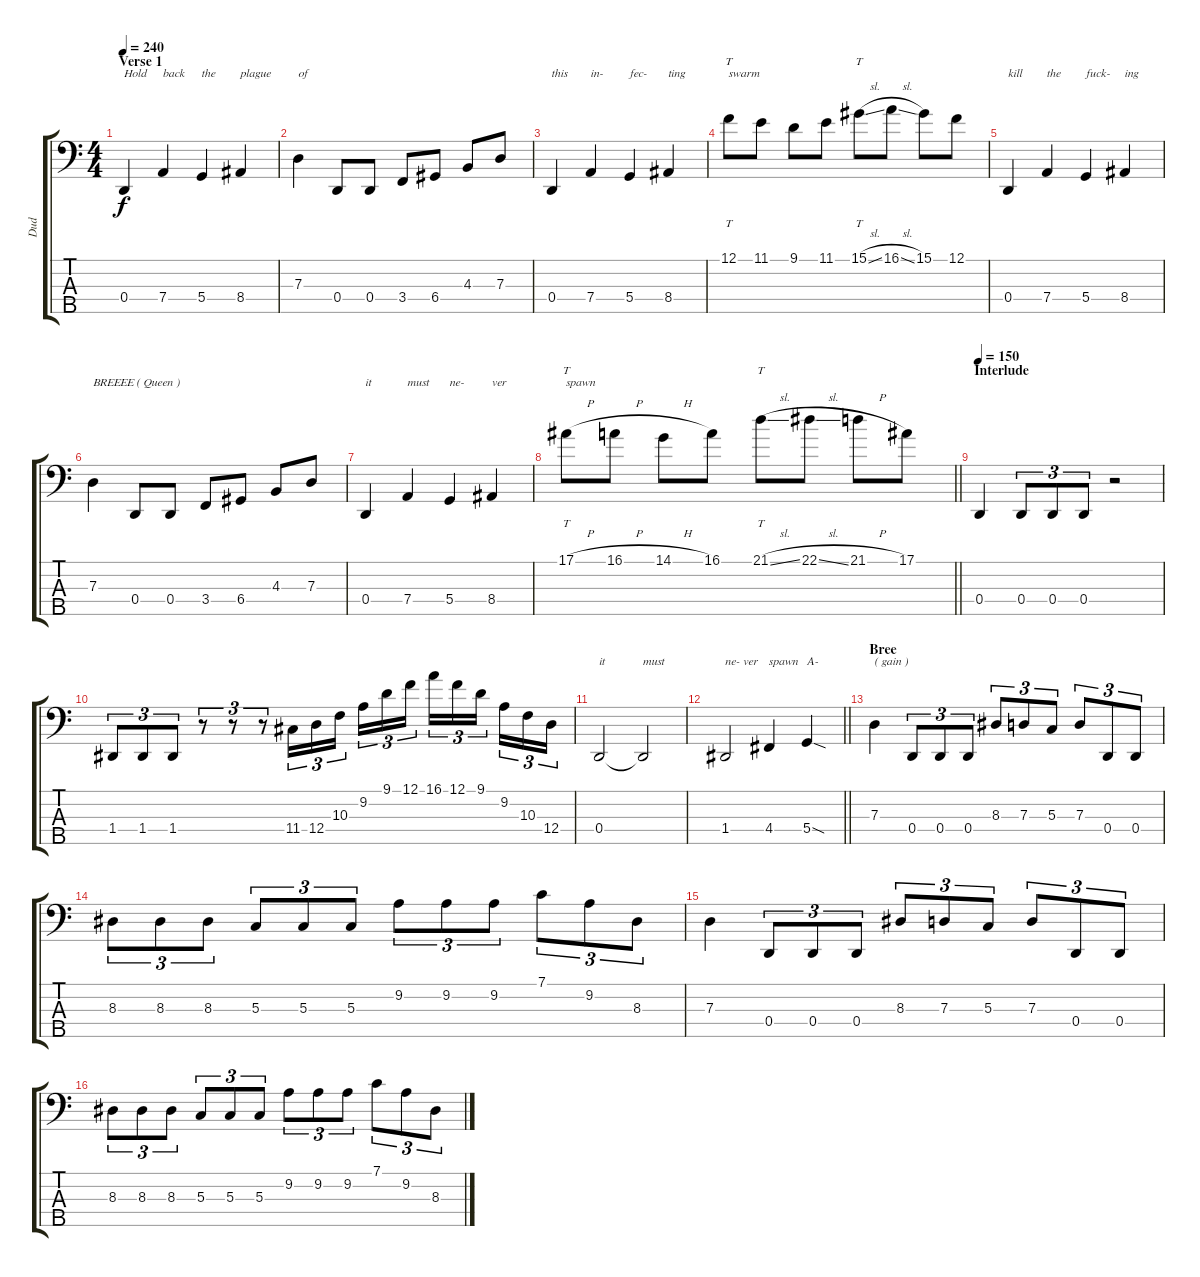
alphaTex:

\track ("Dud" "Dud") {instrument slapbass1}
\staff {score tabs}
\tuning (F2 C2 G1 D1 A0) {hide}
\ts (4 4)
\section ("" "Verse 1")
\tempo 240
\clef f4
\ks c
0.4.4{txt "Hold" dy f} 7.4.4{txt "back"} 5.4.4{txt "the"} 8.4.4{txt "plague"} |
7.3.4{txt "of"} 0.4.8 0.4.8 3.4.8 6.4.8 4.3.8 7.3.8 |
0.4.4{txt "this"} 7.4.4{txt "in-"} 5.4.4{txt "fec-"} 8.4.4{txt "ting"} |
12.1.8{tt txt "swarm"} 11.1.8 9.1.8 11.1.8 15.1{sl}.8{tt} 16.1{sl}.8 15.1.8 12.1.8 |
0.4.4{txt "kill"} 7.4.4{txt "the"} 5.4.4{txt "fuck-"} 8.4.4{txt "ing"} |
7.3.4{txt "BREEEE ( Queen )"} 0.4.8 0.4.8 3.4.8 6.4.8 4.3.8 7.3.8 |
0.4.4{txt "it"} 7.4.4{txt "must"} 5.4.4{txt "ne-"} 8.4.4{txt "ver"} |
\barLineRight lightlight
17.1{h}.8{tt txt "spawn"} 16.1{h}.8 14.1{h}.8 16.1.8 21.1{sl}.8{tt} 22.1{sl}.8 21.1{h}.8 17.1.8 |
\section ("" "Interlude")
\tempo 150
0.4.4 0.4.8{tu (3 2)} 0.4.8{tu (3 2)} 0.4.8{tu (3 2)} r.2 |
1.4.8{tu (3 2)} 1.4.8{tu (3 2)} 1.4.8{tu (3 2)} r.8{tu (3 2)} r.8{tu (3 2)} r.8{tu (3 2)} 11.4.16{tu (3 2)} 12.4.16{tu (3 2)} 10.3.16{tu (3 2) beam splitsecondary} 9.2.16{tu (3 2)} 9.1.16{tu (3 2)} 12.1.16{tu (3 2)} 16.1.16{tu (3 2)} 12.1.16{tu (3 2)} 9.1.16{tu (3 2) beam splitsecondary} 9.2.16{tu (3 2)} 10.3.16{tu (3 2)} 12.4.16{tu (3 2)} |
0.4.2{txt "it"} 0.4{t}.2{txt "must"} |
\barLineRight lightlight
1.4.2{txt "ne- ver"} 4.4.4{txt "spawn"} 5.4{sod}.4{txt "A-"} |
\section ("" "Bree")
7.3.4{txt "( gain )"} 0.4.8{tu (3 2)} 0.4.8{tu (3 2)} 0.4.8{tu (3 2)} 8.3.8{tu (3 2)} 7.3.8{tu (3 2)} 5.3.8{tu (3 2)} 7.3.8{tu (3 2)} 0.4.8{tu (3 2)} 0.4.8{tu (3 2)} |
8.3.8{tu (3 2)} 8.3.8{tu (3 2)} 8.3.8{tu (3 2)} 5.3.8{tu (3 2)} 5.3.8{tu (3 2)} 5.3.8{tu (3 2)} 9.2.8{tu (3 2)} 9.2.8{tu (3 2)} 9.2.8{tu (3 2)} 7.1.8{tu (3 2)} 9.2.8{tu (3 2)} 8.3.8{tu (3 2)} |
7.3.4 0.4.8{tu (3 2)} 0.4.8{tu (3 2)} 0.4.8{tu (3 2)} 8.3.8{tu (3 2)} 7.3.8{tu (3 2)} 5.3.8{tu (3 2)} 7.3.8{tu (3 2)} 0.4.8{tu (3 2)} 0.4.8{tu (3 2)} |
8.3.8{tu (3 2)} 8.3.8{tu (3 2)} 8.3.8{tu (3 2)} 5.3.8{tu (3 2)} 5.3.8{tu (3 2)} 5.3.8{tu (3 2)} 9.2.8{tu (3 2)} 9.2.8{tu (3 2)} 9.2.8{tu (3 2)} 7.1.8{tu (3 2)} 9.2.8{tu (3 2)} 8.3.8{tu (3 2)}
